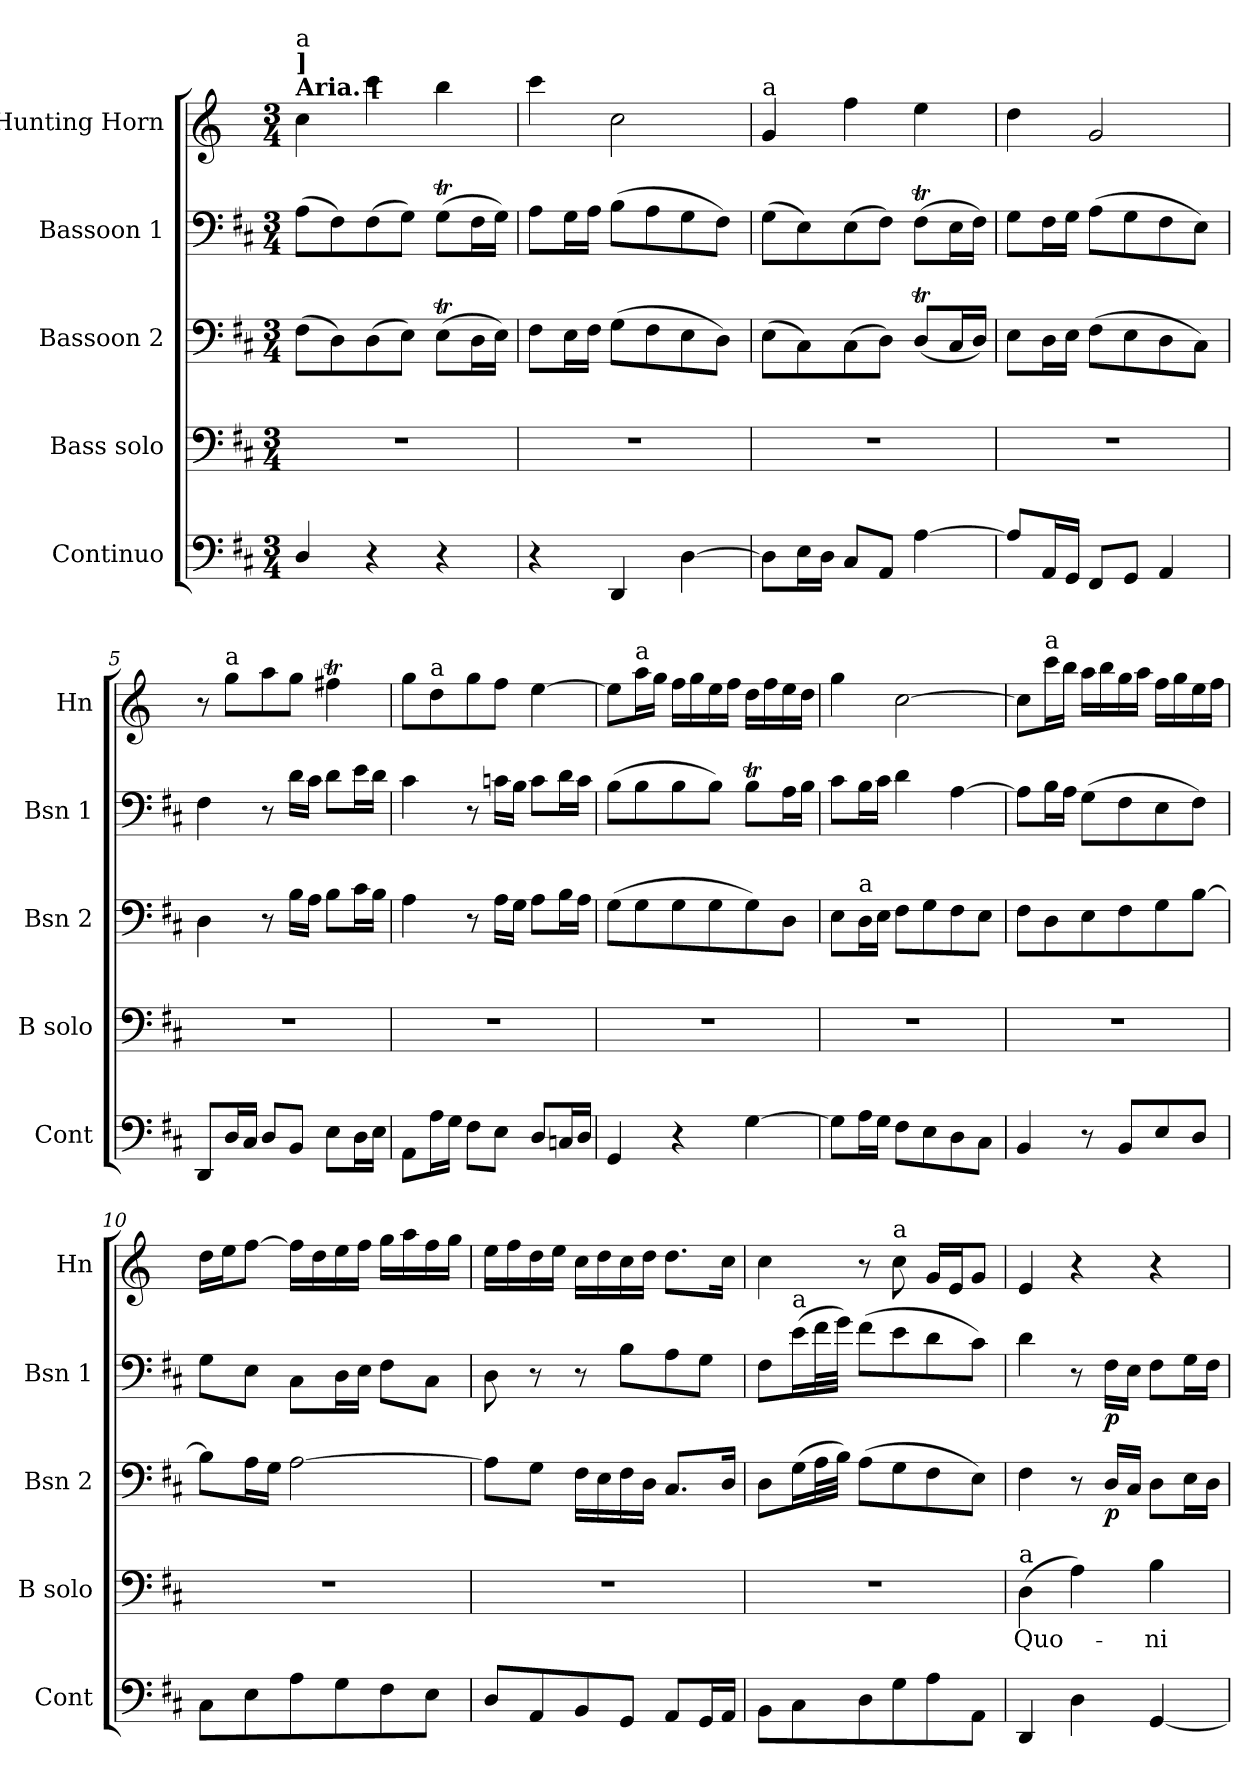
**kern	**kern	**text	**kern	**dynam	**kern	**dynam	**kern
*part5	*part4	*part4	*part3	*part3	*part2	*part2	*part1
*staff5	*staff4	*staff4	*staff3	*staff3	*staff2	*staff2	*staff1
*I"Continuo	*I"Bass solo	*	*I"Bassoon 2	*	*I"Bassoon 1	*	*I"Hunting Horn
*I'Cont	*I'B solo	*	*I'Bsn 2	*	*I'Bsn 1	*	*I'Hn
*clefF4	*clefF4	*	*clefF4	*	*clefF4	*	*clefG2
*	*	*	*	*	*	*	*ITrd6c10
*k[f#c#]	*k[f#c#]	*	*k[f#c#]	*	*k[f#c#]	*	*k[f#c#]
*M3/4	*M3/4	*	*M3/4	*	*M3/4	*	*M3/4
*MM84	*MM84	*	*MM84	*	*MM84	*	*MM84
=1	=1	=1	=1	=1	=1	=1	=1
!	!	!	!	!	!	!	!LO:TX:a:B:t=Aria. [
!	!	!	!	!	!	!	!LO:TX:a:B:t=]
!	!	!	!	!	!	!	!LO:TX:a:t=a
4D/	2.r	.	(8F#\L	.	(8A\L	.	4d\
.	.	.	8D\)	.	8F#\)	.	.
4r	.	.	(8D\	.	(8F#\	.	4dd\
.	.	.	8E\J)	.	8G\J)	.	.
4r	.	.	(8ET\L	.	(8GT\L	.	4cc#\
.	.	.	16D\L	.	16F#\L	.	.
.	.	.	16E\JJ)	.	16G\JJ)	.	.
=2	=2	=2	=2	=2	=2	=2	=2
4r	2.r	.	8F#\L	.	8A\L	.	4dd\
.	.	.	16E\L	.	16G\L	.	.
.	.	.	16F#\JJ	.	16A\JJ	.	.
4DD/	.	.	(8G\L	.	(8B\L	.	2d\
.	.	.	8F#\	.	8A\	.	.
[4D\	.	.	8E\	.	8G\	.	.
.	.	.	8D\J)	.	8F#\J)	.	.
=3	=3	=3	=3	=3	=3	=3	=3
!	!	!	!	!	!	!	!LO:TX:a:t=a
8D\L]	2.r	.	(8E\L	.	(8G\L	.	4A/
16E\L	.	.	8C#\)	.	8E\)	.	.
16D\JJ	.	.	.	.	.	.	.
8C#/L	.	.	(8C#\	.	(8E\	.	4g\
8AA/J	.	.	8D\J)	.	8F#\J)	.	.
[4A\	.	.	(8DT/L	.	(8F#t\L	.	4f#\
.	.	.	16C#/L	.	16E\L	.	.
.	.	.	16D/JJ)	.	16F#\JJ)	.	.
=4	=4	=4	=4	=4	=4	=4	=4
8A/L]	2.r	.	8E\L	.	8G\L	.	4e\
16AA/L	.	.	16D\L	.	16F#\L	.	.
16GG/JJ	.	.	16E\JJ	.	16G\JJ	.	.
8FF#/L	.	.	(8F#\L	.	(8A\L	.	2A/
8GG/J	.	.	8E\	.	8G\	.	.
4AA/	.	.	8D\	.	8F#\	.	.
.	.	.	8C#\J)	.	8E\J)	.	.
=5	=5	=5	=5	=5	=5	=5	=5
8DD/L	2.r	.	4D\	.	4F#\	.	8r
!	!	!	!	!	!	!	!LO:TX:a:t=a
16D/L	.	.	.	.	.	.	8a\L
16C#/JJ	.	.	.	.	.	.	.
8D/L	.	.	8r	.	8r	.	8b\
8BB/J	.	.	16B\LL	.	16d\LL	.	8a\J
.	.	.	16A\JJ	.	16c#\JJ	.	.
8E\L	.	.	8B\L	.	8d\L	.	4g#Xt\
16D\L	.	.	16c#\L	.	16e\L	.	.
16E\JJ	.	.	16B\JJ	.	16d\JJ	.	.
!!LO:LB:g=z
=6	=6	=6	=6	=6	=6	=6	=6
8AA\L	2.r	.	4A\	.	4c#\	.	8a\L
!	!	!	!	!	!	!	!LO:TX:a:t=a
16A\L	.	.	.	.	.	.	8e\
16G\JJ	.	.	.	.	.	.	.
8F#\L	.	.	8r	.	8r	.	8a\
8E\J	.	.	16A\LL	.	16cn\LL	.	8g\J
.	.	.	16G\JJ	.	16B\JJ	.	.
8D/L	.	.	8A\L	.	8c\L	.	[4f#\
16Cn/L	.	.	16B\L	.	16d\L	.	.
16D/JJ	.	.	16A\JJ	.	16c\JJ	.	.
=7	=7	=7	=7	=7	=7	=7	=7
4GG/	2.r	.	(8G\L	.	(8B\L	.	8f#\L]
!	!	!	!	!	!	!	!LO:TX:a:t=a
.	.	.	8G\	.	8B\	.	16b\L
.	.	.	.	.	.	.	16a\JJ
4r	.	.	8G\	.	8B\	.	16g\LL
.	.	.	.	.	.	.	16a\
.	.	.	8G\	.	8B\J)	.	16f#\
.	.	.	.	.	.	.	16g\JJ
[4G\	.	.	8G\)	.	8BT\L	.	16e\LL
.	.	.	.	.	.	.	16g\
.	.	.	8D\J	.	16A\L	.	16f#\
.	.	.	.	.	16B\JJ	.	16e\JJ
=8	=8	=8	=8	=8	=8	=8	=8
8G\L]	2.r	.	8E\L	.	8c#\L	.	4a\
!	!	!	!LO:TX:a:t=a	!	!	!	!
16A\L	.	.	16D\L	.	16B\L	.	.
16G\JJ	.	.	16E\JJ	.	16c#\JJ	.	.
8F#\L	.	.	8F#\L	.	4d\	.	[2d\
8E\	.	.	8G\	.	.	.	.
8D\	.	.	8F#\	.	[4A\	.	.
8C#\J	.	.	8E\J	.	.	.	.
=9	=9	=9	=9	=9	=9	=9	=9
4BB/	2.r	.	8F#\L	.	8A\L]	.	8d\L]
!	!	!	!	!	!	!	!LO:TX:a:t=a
.	.	.	8D\	.	16B\L	.	16dd\L
.	.	.	.	.	16A\JJ	.	16cc#\JJ
8r	.	.	8E\	.	(8G\L	.	16b\LL
.	.	.	.	.	.	.	16cc#\
8BB/L	.	.	8F#\	.	8F#\	.	16a\
.	.	.	.	.	.	.	16b\JJ
8E/	.	.	8G\	.	8E\	.	16g\LL
.	.	.	.	.	.	.	16a\
8D/J	.	.	[8B\J	.	8F#\J)	.	16f#\
.	.	.	.	.	.	.	16g\JJ
=10	=10	=10	=10	=10	=10	=10	=10
8C#\L	2.r	.	8B\L]	.	8G\L	.	16e\LL
.	.	.	.	.	.	.	16f#\J
8E\	.	.	16A\L	.	8E\J	.	[8g\J
.	.	.	16G\JJ	.	.	.	.
8A\	.	.	[2A\	.	8C#\L	.	16g\LL]
.	.	.	.	.	.	.	16e\
8G\	.	.	.	.	16D\L	.	16f#\
.	.	.	.	.	16E\JJ	.	16g\JJ
8F#\	.	.	.	.	8F#\L	.	16a\LL
.	.	.	.	.	.	.	16b\
8E\J	.	.	.	.	8C#\J	.	16g\
.	.	.	.	.	.	.	16a\JJ
!!LO:LB:g=z
=11	=11	=11	=11	=11	=11	=11	=11
8D/L	2.r	.	8A\L]	.	8D\	.	16f#\LL
.	.	.	.	.	.	.	16g\
8AA/	.	.	8G\J	.	8r	.	16e\
.	.	.	.	.	.	.	16f#\JJ
8BB/	.	.	16F#\LL	.	8r	.	16d\LL
.	.	.	16E\	.	.	.	16e\
8GG/J	.	.	16F#\	.	8B\L	.	16d\
.	.	.	16D\JJ	.	.	.	16e\JJ
8AA/L	.	.	8.C#/L	.	8A\	.	8.e\L
16GG/L	.	.	.	.	8G\J	.	.
16AA/JJ	.	.	16D/Jk	.	.	.	16d\Jk
=12	=12	=12	=12	=12	=12	=12	=12
8BB\L	2.r	.	8D\L	.	8F#\L	.	4d\
!	!	!	!	!	!LO:TX:a:t=a	!	!
8C#\	.	.	(16G\L	.	(16e\L	.	.
.	.	.	32A\L	.	32f#\L	.	.
.	.	.	32B\JJJ)	.	32g\JJJ)	.	.
8D\	.	.	(8A\L	.	(8f#\L	.	8r
!	!	!	!	!	!	!	!LO:TX:a:t=a
8G\	.	.	8G\	.	8e\	.	8d\
8A\	.	.	8F#\	.	8d\	.	16A/LL
.	.	.	.	.	.	.	16F#/J
8AA\J	.	.	8E\J)	.	8c#\J)	.	8A/J
=13	=13	=13	=13	=13	=13	=13	=13
!	!LO:TX:a:t=a	!	!	!	!	!	!
!	!	!LO:LY:b	!	!	!	!	!
4DD/	(4D\	Quo-	4F#\	.	4d\	.	4F#/
4D\	4A\)	.	8r	.	8r	.	4r
!	!	!	!	!LO:DY:b	!	!LO:DY:b	!
.	.	.	16D/LL	p	16F#\LL	p	.
.	.	.	16C#/JJ	.	16E\JJ	.	.
!	!	!LO:LY:b	!	!	!	!	!
[4GG/	4B\	-ni-	8D\L	.	8F#\L	.	4r
.	.	.	16E\L	.	16G\L	.	.
.	.	.	16D\JJ	.	16F#\JJ	.	.
=	=	=	=	=	=	=	=
*-	*-	*-	*-	*-	*-	*-	*-
